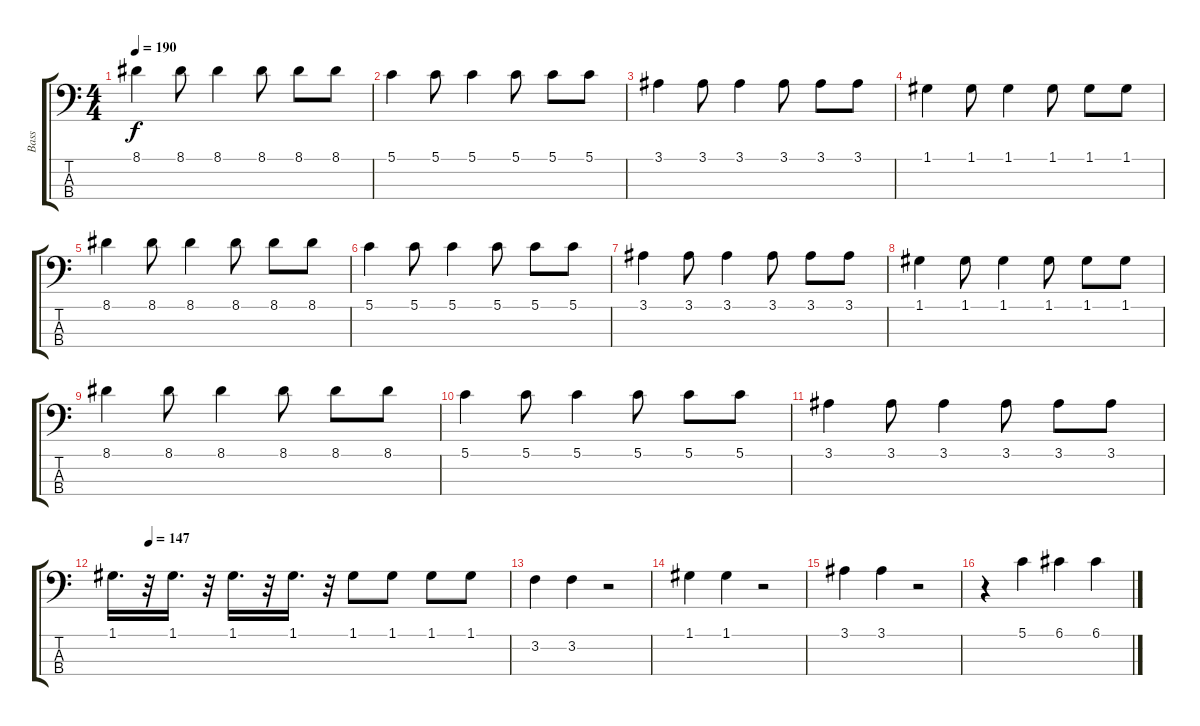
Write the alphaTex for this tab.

\track ("Bass" "Bass") {instrument electricbasspick}
\staff {score tabs}
\tuning (G2 D2 A1 E1) {hide}
\ts (4 4)
\tempo 190
\clef f4
\ks c
8.1.4{dy f} 8.1.8 8.1.4 8.1.8 8.1.8 8.1.8 |
5.1.4 5.1.8 5.1.4 5.1.8 5.1.8 5.1.8 |
3.1.4 3.1.8 3.1.4 3.1.8 3.1.8 3.1.8 |
1.1.4 1.1.8 1.1.4 1.1.8 1.1.8 1.1.8 |
8.1.4 8.1.8 8.1.4 8.1.8 8.1.8 8.1.8 |
5.1.4 5.1.8 5.1.4 5.1.8 5.1.8 5.1.8 |
3.1.4 3.1.8 3.1.4 3.1.8 3.1.8 3.1.8 |
1.1.4 1.1.8 1.1.4 1.1.8 1.1.8 1.1.8 |
8.1.4 8.1.8 8.1.4 8.1.8 8.1.8 8.1.8 |
5.1.4 5.1.8 5.1.4 5.1.8 5.1.8 5.1.8 |
3.1.4 3.1.8 3.1.4 3.1.8 3.1.8 3.1.8 |
\tempo (147 0.09375)
1.1.16{d} r.32 1.1.16{d} r.32 1.1.16{d} r.32 1.1.16{d} r.32 1.1.8 1.1.8 1.1.8 1.1.8 |
3.2.4 3.2.4 r.2 |
1.1.4 1.1.4 r.2 |
3.1.4 3.1.4 r.2 |
r.4 5.1.4 6.1.4 6.1.4
